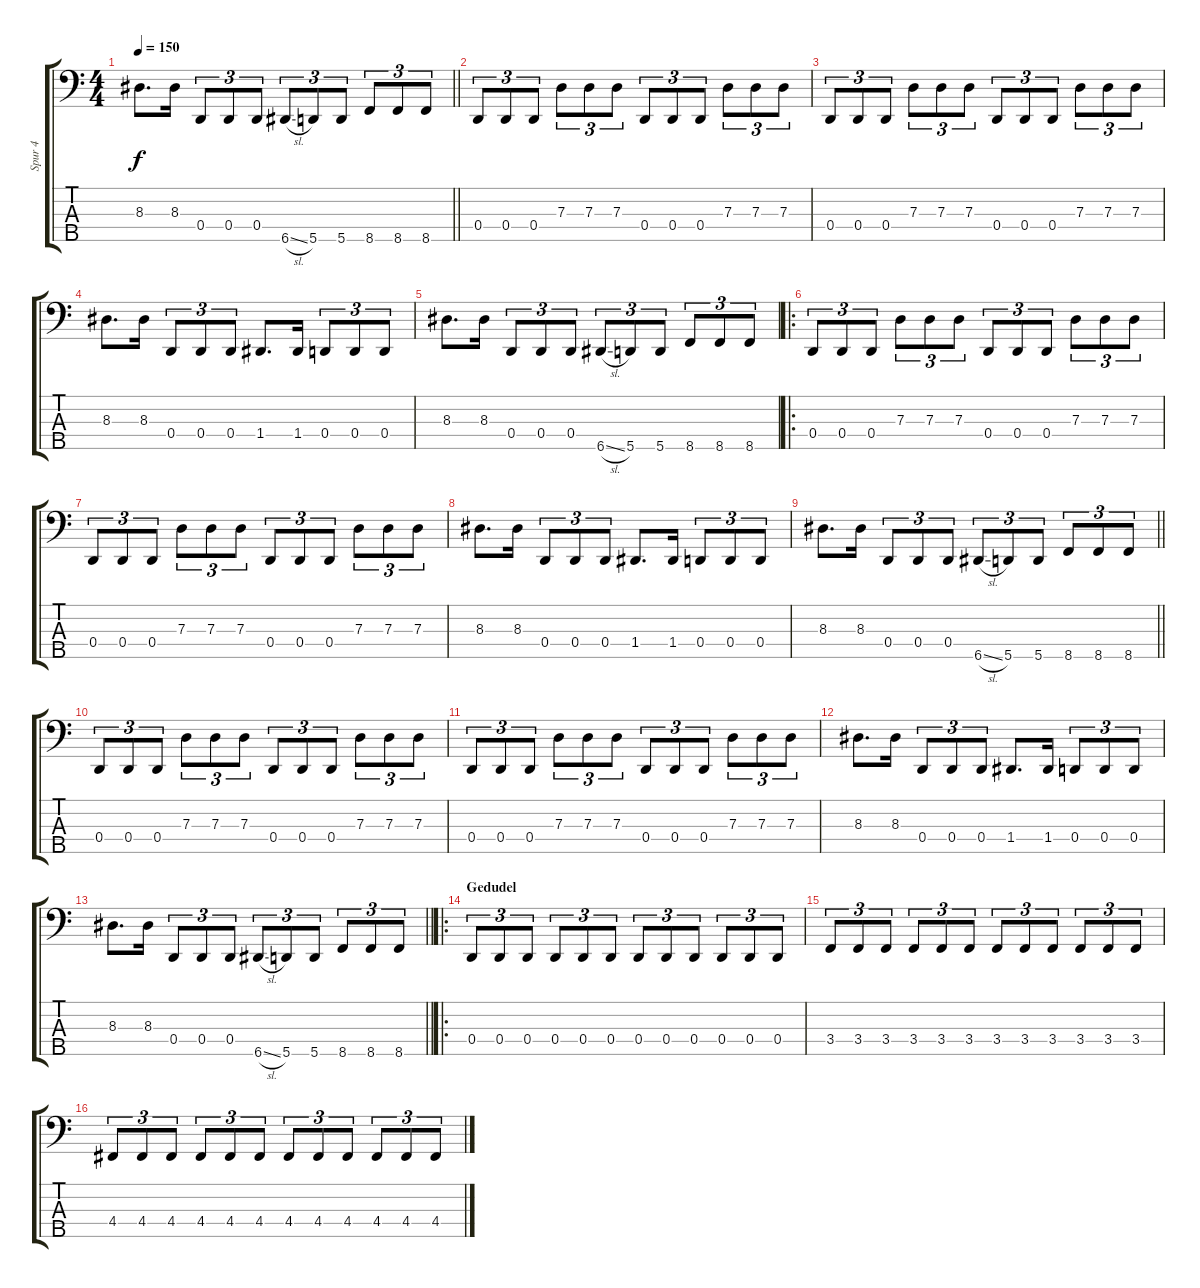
\track ("Spur 4" "Spur 4") {instrument electricbasspick}
\staff {score tabs}
\tuning (F2 C2 G1 D1 A0) {hide}
\ts (4 4)
\tempo 150
\clef f4
\barLineRight lightlight
\ks c
8.3.8{d dy f} 8.3.16 0.4.8{tu (3 2)} 0.4.8{tu (3 2)} 0.4.8{tu (3 2)} 6.5{sl}.8{tu (3 2)} 5.5.8{tu (3 2)} 5.5.8{tu (3 2)} 8.5.8{tu (3 2)} 8.5.8{tu (3 2)} 8.5.8{tu (3 2)} |
0.4.8{tu (3 2)} 0.4.8{tu (3 2)} 0.4.8{tu (3 2)} 7.3.8{tu (3 2)} 7.3.8{tu (3 2)} 7.3.8{tu (3 2)} 0.4.8{tu (3 2)} 0.4.8{tu (3 2)} 0.4.8{tu (3 2)} 7.3.8{tu (3 2)} 7.3.8{tu (3 2)} 7.3.8{tu (3 2)} |
0.4.8{tu (3 2)} 0.4.8{tu (3 2)} 0.4.8{tu (3 2)} 7.3.8{tu (3 2)} 7.3.8{tu (3 2)} 7.3.8{tu (3 2)} 0.4.8{tu (3 2)} 0.4.8{tu (3 2)} 0.4.8{tu (3 2)} 7.3.8{tu (3 2)} 7.3.8{tu (3 2)} 7.3.8{tu (3 2)} |
8.3.8{d} 8.3.16 0.4.8{tu (3 2)} 0.4.8{tu (3 2)} 0.4.8{tu (3 2)} 1.4.8{d} 1.4.16 0.4.8{tu (3 2)} 0.4.8{tu (3 2)} 0.4.8{tu (3 2)} |
8.3.8{d} 8.3.16 0.4.8{tu (3 2)} 0.4.8{tu (3 2)} 0.4.8{tu (3 2)} 6.5{sl}.8{tu (3 2)} 5.5.8{tu (3 2)} 5.5.8{tu (3 2)} 8.5.8{tu (3 2)} 8.5.8{tu (3 2)} 8.5.8{tu (3 2)} |
\ro
0.4.8{tu (3 2)} 0.4.8{tu (3 2)} 0.4.8{tu (3 2)} 7.3.8{tu (3 2)} 7.3.8{tu (3 2)} 7.3.8{tu (3 2)} 0.4.8{tu (3 2)} 0.4.8{tu (3 2)} 0.4.8{tu (3 2)} 7.3.8{tu (3 2)} 7.3.8{tu (3 2)} 7.3.8{tu (3 2)} |
0.4.8{tu (3 2)} 0.4.8{tu (3 2)} 0.4.8{tu (3 2)} 7.3.8{tu (3 2)} 7.3.8{tu (3 2)} 7.3.8{tu (3 2)} 0.4.8{tu (3 2)} 0.4.8{tu (3 2)} 0.4.8{tu (3 2)} 7.3.8{tu (3 2)} 7.3.8{tu (3 2)} 7.3.8{tu (3 2)} |
8.3.8{d} 8.3.16 0.4.8{tu (3 2)} 0.4.8{tu (3 2)} 0.4.8{tu (3 2)} 1.4.8{d} 1.4.16 0.4.8{tu (3 2)} 0.4.8{tu (3 2)} 0.4.8{tu (3 2)} |
\barLineRight lightlight
8.3.8{d} 8.3.16 0.4.8{tu (3 2)} 0.4.8{tu (3 2)} 0.4.8{tu (3 2)} 6.5{sl}.8{tu (3 2)} 5.5.8{tu (3 2)} 5.5.8{tu (3 2)} 8.5.8{tu (3 2)} 8.5.8{tu (3 2)} 8.5.8{tu (3 2)} |
0.4.8{tu (3 2)} 0.4.8{tu (3 2)} 0.4.8{tu (3 2)} 7.3.8{tu (3 2)} 7.3.8{tu (3 2)} 7.3.8{tu (3 2)} 0.4.8{tu (3 2)} 0.4.8{tu (3 2)} 0.4.8{tu (3 2)} 7.3.8{tu (3 2)} 7.3.8{tu (3 2)} 7.3.8{tu (3 2)} |
0.4.8{tu (3 2)} 0.4.8{tu (3 2)} 0.4.8{tu (3 2)} 7.3.8{tu (3 2)} 7.3.8{tu (3 2)} 7.3.8{tu (3 2)} 0.4.8{tu (3 2)} 0.4.8{tu (3 2)} 0.4.8{tu (3 2)} 7.3.8{tu (3 2)} 7.3.8{tu (3 2)} 7.3.8{tu (3 2)} |
8.3.8{d} 8.3.16 0.4.8{tu (3 2)} 0.4.8{tu (3 2)} 0.4.8{tu (3 2)} 1.4.8{d} 1.4.16 0.4.8{tu (3 2)} 0.4.8{tu (3 2)} 0.4.8{tu (3 2)} |
\barLineRight lightlight
8.3.8{d} 8.3.16 0.4.8{tu (3 2)} 0.4.8{tu (3 2)} 0.4.8{tu (3 2)} 6.5{sl}.8{tu (3 2)} 5.5.8{tu (3 2)} 5.5.8{tu (3 2)} 8.5.8{tu (3 2)} 8.5.8{tu (3 2)} 8.5.8{tu (3 2)} |
\ro
\section ("" "Gedudel")
0.4.8{tu (3 2)} 0.4.8{tu (3 2)} 0.4.8{tu (3 2)} 0.4.8{tu (3 2)} 0.4.8{tu (3 2)} 0.4.8{tu (3 2)} 0.4.8{tu (3 2)} 0.4.8{tu (3 2)} 0.4.8{tu (3 2)} 0.4.8{tu (3 2)} 0.4.8{tu (3 2)} 0.4.8{tu (3 2)} |
3.4.8{tu (3 2)} 3.4.8{tu (3 2)} 3.4.8{tu (3 2)} 3.4.8{tu (3 2)} 3.4.8{tu (3 2)} 3.4.8{tu (3 2)} 3.4.8{tu (3 2)} 3.4.8{tu (3 2)} 3.4.8{tu (3 2)} 3.4.8{tu (3 2)} 3.4.8{tu (3 2)} 3.4.8{tu (3 2)} |
4.4.8{tu (3 2)} 4.4.8{tu (3 2)} 4.4.8{tu (3 2)} 4.4.8{tu (3 2)} 4.4.8{tu (3 2)} 4.4.8{tu (3 2)} 4.4.8{tu (3 2)} 4.4.8{tu (3 2)} 4.4.8{tu (3 2)} 4.4.8{tu (3 2)} 4.4.8{tu (3 2)} 4.4.8{tu (3 2)}
